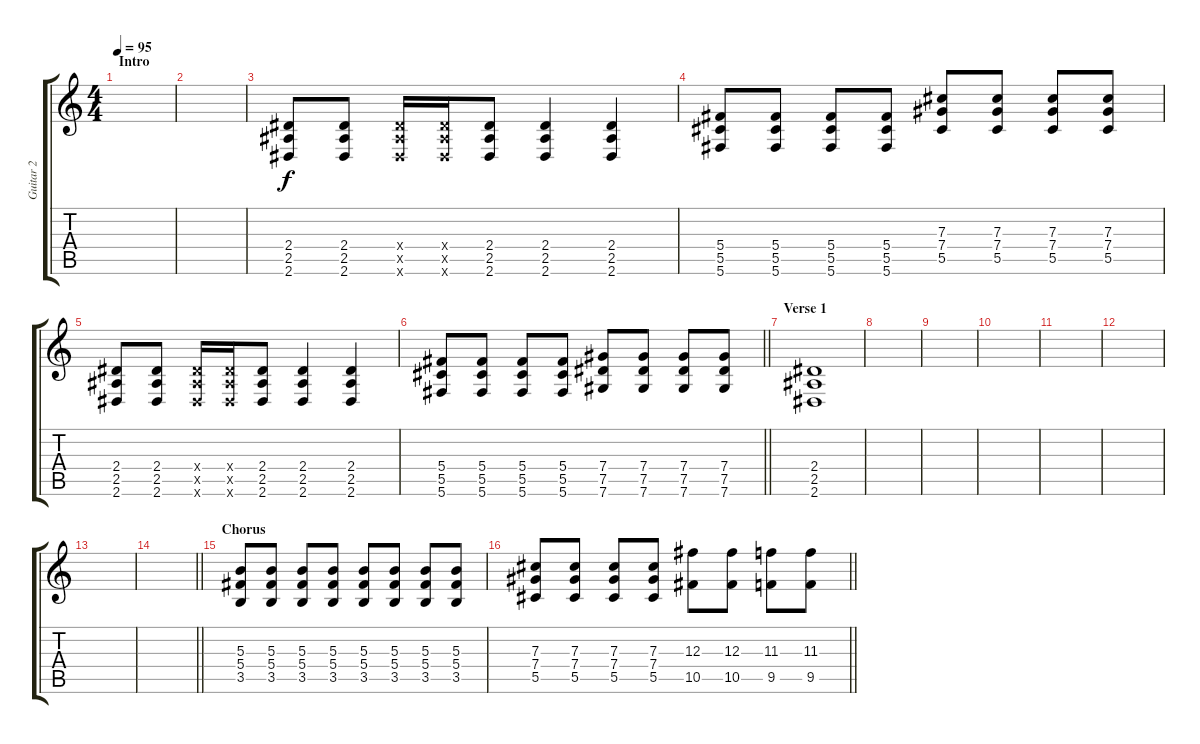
\track ("Guitar 2" "Guitar 2") {instrument distortionguitar}
\staff {score tabs}
\tuning (Eb4 Bb3 Gb3 Db3 Ab2 Db2) {hide}
\ts (4 4)
\section ("" "Intro")
\tempo 95
\clef g2
\ks c
|
|
(2.4 2.5 2.6).8 (2.4 2.5 2.6).8 (2.4{x} 2.5{x} 2.6{x}).16 (2.4{x} 2.5{x} 2.6{x}).16 (2.4 2.5 2.6).8 (2.4 2.5 2.6).4 (2.4 2.5 2.6).4 |
(5.4 5.5 5.6).8 (5.4 5.5 5.6).8 (5.4 5.5 5.6).8 (5.4 5.5 5.6).8 (7.3 7.4 5.5).8 (7.3 7.4 5.5).8 (7.3 7.4 5.5).8 (7.3 7.4 5.5).8 |
(2.4 2.5 2.6).8 (2.4 2.5 2.6).8 (2.4{x} 2.5{x} 2.6{x}).16 (2.4{x} 2.5{x} 2.6{x}).16 (2.4 2.5 2.6).8 (2.4 2.5 2.6).4 (2.4 2.5 2.6).4 |
\barLineRight lightlight
(5.4 5.5 5.6).8 (5.4 5.5 5.6).8 (5.4 5.5 5.6).8 (5.4 5.5 5.6).8 (7.4 7.5 7.6).8 (7.4 7.5 7.6).8 (7.4 7.5 7.6).8 (7.4 7.5 7.6).8 |
\section ("" "Verse 1")
(2.4 2.5 2.6).1 |
|
|
|
|
|
|
\barLineRight lightlight
|
\section ("" "Chorus")
(5.3 5.4 3.5).8 (5.3 5.4 3.5).8 (5.3 5.4 3.5).8 (5.3 5.4 3.5).8 (5.3 5.4 3.5).8 (5.3 5.4 3.5).8 (5.3 5.4 3.5).8 (5.3 5.4 3.5).8 |
\barLineRight lightlight
(7.3 7.4 5.5).8 (7.3 7.4 5.5).8 (7.3 7.4 5.5).8 (7.3 7.4 5.5).8 (12.3 10.5).8 (12.3 10.5).8 (11.3 9.5).8 (11.3 9.5).8
